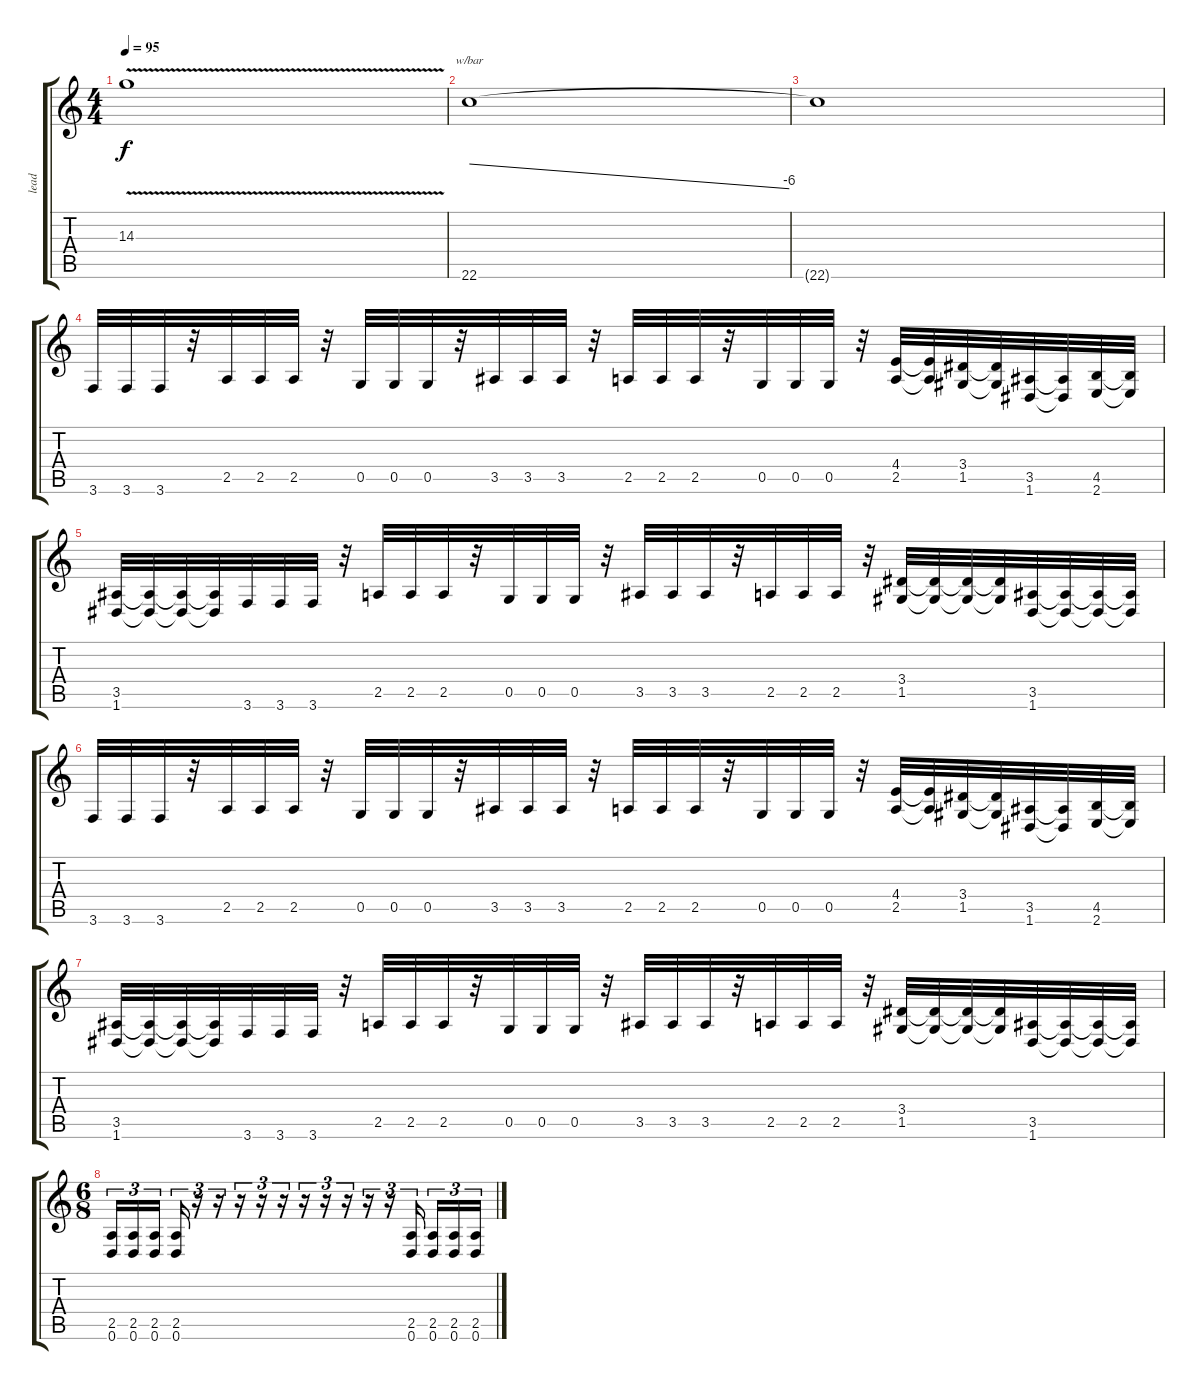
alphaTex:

\track ("lead" "lead") {instrument distortionguitar}
\staff {score tabs}
\tuning (D4 A3 F3 C3 G2 D2) {hide}
\ts (4 4)
\tempo 95
\clef g2
\ks c
14.3{v t}.1{dy f} |
22.6.1{tbe (dive default 0 0 60 -24)} |
22.6{t}.1 |
3.6.32 3.6.32 3.6.32 r.32 2.5.32 2.5.32 2.5.32 r.32 0.5.32 0.5.32 0.5.32 r.32 3.5.32 3.5.32 3.5.32 r.32 2.5.32 2.5.32 2.5.32 r.32 0.5.32 0.5.32 0.5.32 r.32 (4.4 2.5).32 (4.4{t} 2.5{t}).32 (3.4 1.5).32 (3.4{t} 1.5{t}).32 (3.5 1.6).32 (3.5{t} 1.6{t}).32 (4.5 2.6).32 (4.5{t} 2.6{t}).32 |
(3.5 1.6).32 (3.5{t} 1.6{t}).32 (3.5{t} 1.6{t}).32 (3.5{t} 1.6{t}).32 3.6.32 3.6.32 3.6.32 r.32 2.5.32 2.5.32 2.5.32 r.32 0.5.32 0.5.32 0.5.32 r.32 3.5.32 3.5.32 3.5.32 r.32 2.5.32 2.5.32 2.5.32 r.32 (3.4 1.5).32 (3.4{t} 1.5{t}).32 (3.4{t} 1.5{t}).32 (3.4{t} 1.5{t}).32 (3.5 1.6).32 (3.5{t} 1.6{t}).32 (3.5{t} 1.6{t}).32 (3.5{t} 1.6{t}).32 |
3.6.32 3.6.32 3.6.32 r.32 2.5.32 2.5.32 2.5.32 r.32 0.5.32 0.5.32 0.5.32 r.32 3.5.32 3.5.32 3.5.32 r.32 2.5.32 2.5.32 2.5.32 r.32 0.5.32 0.5.32 0.5.32 r.32 (4.4 2.5).32 (4.4{t} 2.5{t}).32 (3.4 1.5).32 (3.4{t} 1.5{t}).32 (3.5 1.6).32 (3.5{t} 1.6{t}).32 (4.5 2.6).32 (4.5{t} 2.6{t}).32 |
(3.5 1.6).32 (3.5{t} 1.6{t}).32 (3.5{t} 1.6{t}).32 (3.5{t} 1.6{t}).32 3.6.32 3.6.32 3.6.32 r.32 2.5.32 2.5.32 2.5.32 r.32 0.5.32 0.5.32 0.5.32 r.32 3.5.32 3.5.32 3.5.32 r.32 2.5.32 2.5.32 2.5.32 r.32 (3.4 1.5).32 (3.4{t} 1.5{t}).32 (3.4{t} 1.5{t}).32 (3.4{t} 1.5{t}).32 (3.5 1.6).32 (3.5{t} 1.6{t}).32 (3.5{t} 1.6{t}).32 (3.5{t} 1.6{t}).32 |
\ts (6 8)
(2.5 0.6).16{tu (3 2)} (2.5 0.6).16{tu (3 2)} (2.5 0.6).16{tu (3 2)} (2.5 0.6).16{tu (3 2)} r.16{tu (3 2)} r.16{tu (3 2)} r.16{tu (3 2)} r.16{tu (3 2)} r.16{tu (3 2)} r.16{tu (3 2)} r.16{tu (3 2)} r.16{tu (3 2)} r.16{tu (3 2)} r.16{tu (3 2)} (2.5 0.6).16{tu (3 2)} (2.5 0.6).16{tu (3 2)} (2.5 0.6).16{tu (3 2)} (2.5 0.6).16{tu (3 2)}
